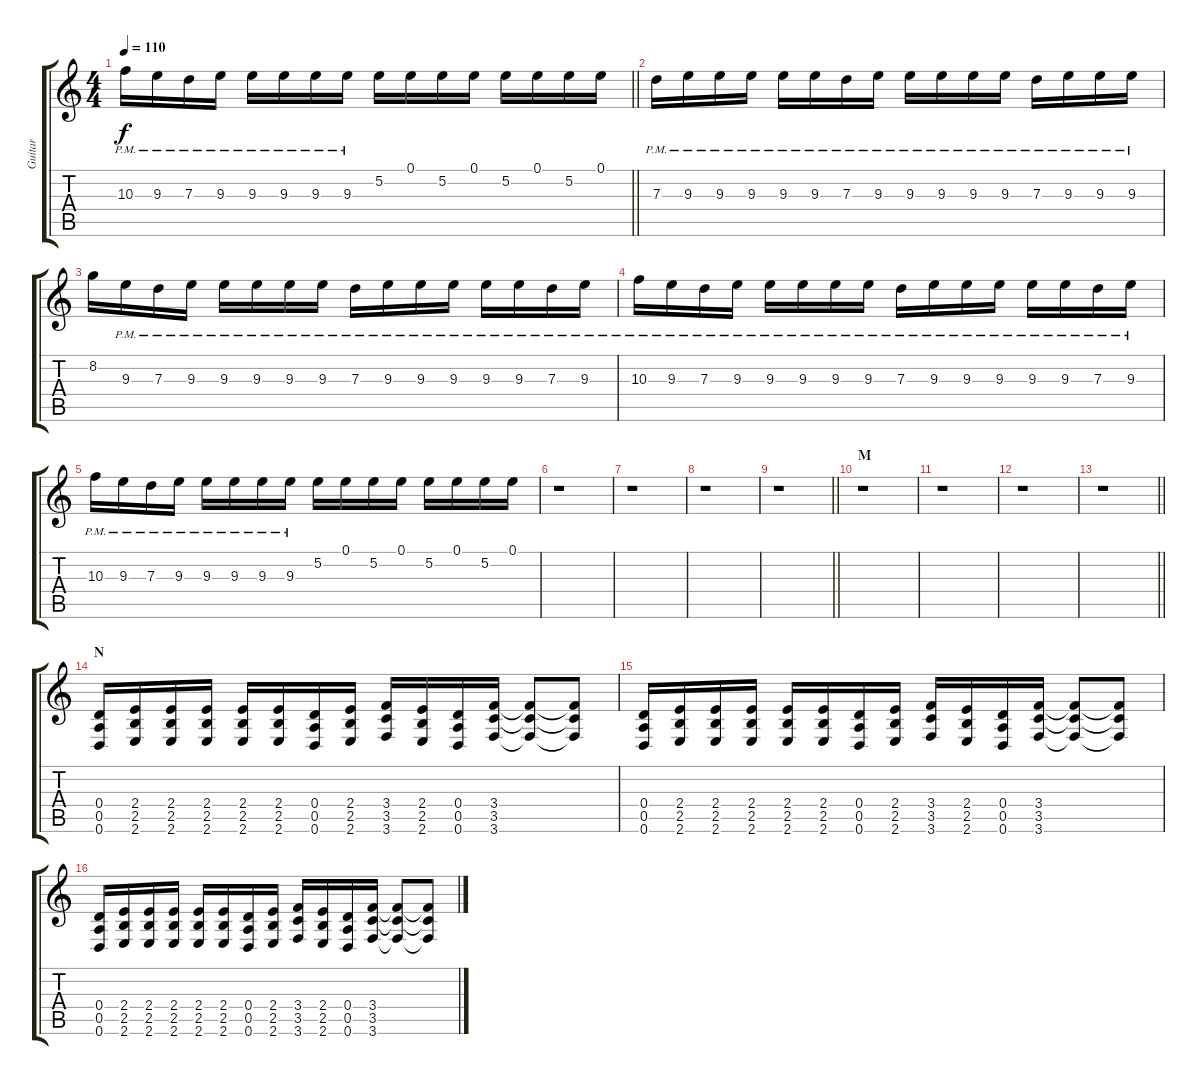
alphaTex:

\track ("Guitar" "Guitar") {instrument overdrivenguitar}
\staff {score tabs}
\tuning (E4 B3 G3 D3 A2 D2) {hide}
\ts (4 4)
\tempo 110
\clef g2
\barLineRight lightlight
\ks c
10.3{pm}.16{dy f} 9.3{pm}.16 7.3{pm}.16 9.3{pm}.16 9.3{pm}.16 9.3{pm}.16 9.3{pm}.16 9.3{pm}.16 5.2.16 0.1.16 5.2.16 0.1.16 5.2.16 0.1.16 5.2.16 0.1.16 |
7.3{pm}.16 9.3{pm}.16 9.3{pm}.16 9.3{pm}.16 9.3{pm}.16 9.3{pm}.16 7.3{pm}.16 9.3{pm}.16 9.3{pm}.16 9.3{pm}.16 9.3{pm}.16 9.3{pm}.16 7.3{pm}.16 9.3{pm}.16 9.3{pm}.16 9.3{pm}.16 |
8.2.16 9.3{pm}.16 7.3{pm}.16 9.3{pm}.16 9.3{pm}.16 9.3{pm}.16 9.3{pm}.16 9.3{pm}.16 7.3{pm}.16 9.3{pm}.16 9.3{pm}.16 9.3{pm}.16 9.3{pm}.16 9.3{pm}.16 7.3{pm}.16 9.3{pm}.16 |
10.3{pm}.16 9.3{pm}.16 7.3{pm}.16 9.3{pm}.16 9.3{pm}.16 9.3{pm}.16 9.3{pm}.16 9.3{pm}.16 7.3{pm}.16 9.3{pm}.16 9.3{pm}.16 9.3{pm}.16 9.3{pm}.16 9.3{pm}.16 7.3{pm}.16 9.3{pm}.16 |
10.3{pm}.16 9.3{pm}.16 7.3{pm}.16 9.3{pm}.16 9.3{pm}.16 9.3{pm}.16 9.3{pm}.16 9.3{pm}.16 5.2.16 0.1.16 5.2.16 0.1.16 5.2.16 0.1.16 5.2.16 0.1.16 |
r.1 |
r.1 |
r.1 |
\barLineRight lightlight
r.1 |
\section ("" "M")
r.1 |
r.1 |
r.1 |
\barLineRight lightlight
r.1 |
\section ("" "N")
(0.4 0.5 0.6).16 (2.4 2.5 2.6).16 (2.4 2.5 2.6).16 (2.4 2.5 2.6).16 (2.4 2.5 2.6).16 (2.4 2.5 2.6).16 (0.4 0.5 0.6).16 (2.4 2.5 2.6).16 (3.4 3.5 3.6).16 (2.4 2.5 2.6).16 (0.4 0.5 0.6).16 (3.4 3.5 3.6).16 (3.4{t} 3.5{t} 3.6{t}).8 (3.4{t} 3.5{t} 3.6{t}).8 |
(0.4 0.5 0.6).16 (2.4 2.5 2.6).16 (2.4 2.5 2.6).16 (2.4 2.5 2.6).16 (2.4 2.5 2.6).16 (2.4 2.5 2.6).16 (0.4 0.5 0.6).16 (2.4 2.5 2.6).16 (3.4 3.5 3.6).16 (2.4 2.5 2.6).16 (0.4 0.5 0.6).16 (3.4 3.5 3.6).16 (3.4{t} 3.5{t} 3.6{t}).8 (3.4{t} 3.5{t} 3.6{t}).8 |
(0.4 0.5 0.6).16 (2.4 2.5 2.6).16 (2.4 2.5 2.6).16 (2.4 2.5 2.6).16 (2.4 2.5 2.6).16 (2.4 2.5 2.6).16 (0.4 0.5 0.6).16 (2.4 2.5 2.6).16 (3.4 3.5 3.6).16 (2.4 2.5 2.6).16 (0.4 0.5 0.6).16 (3.4 3.5 3.6).16 (3.4{t} 3.5{t} 3.6{t}).8 (3.4{t} 3.5{t} 3.6{t}).8
